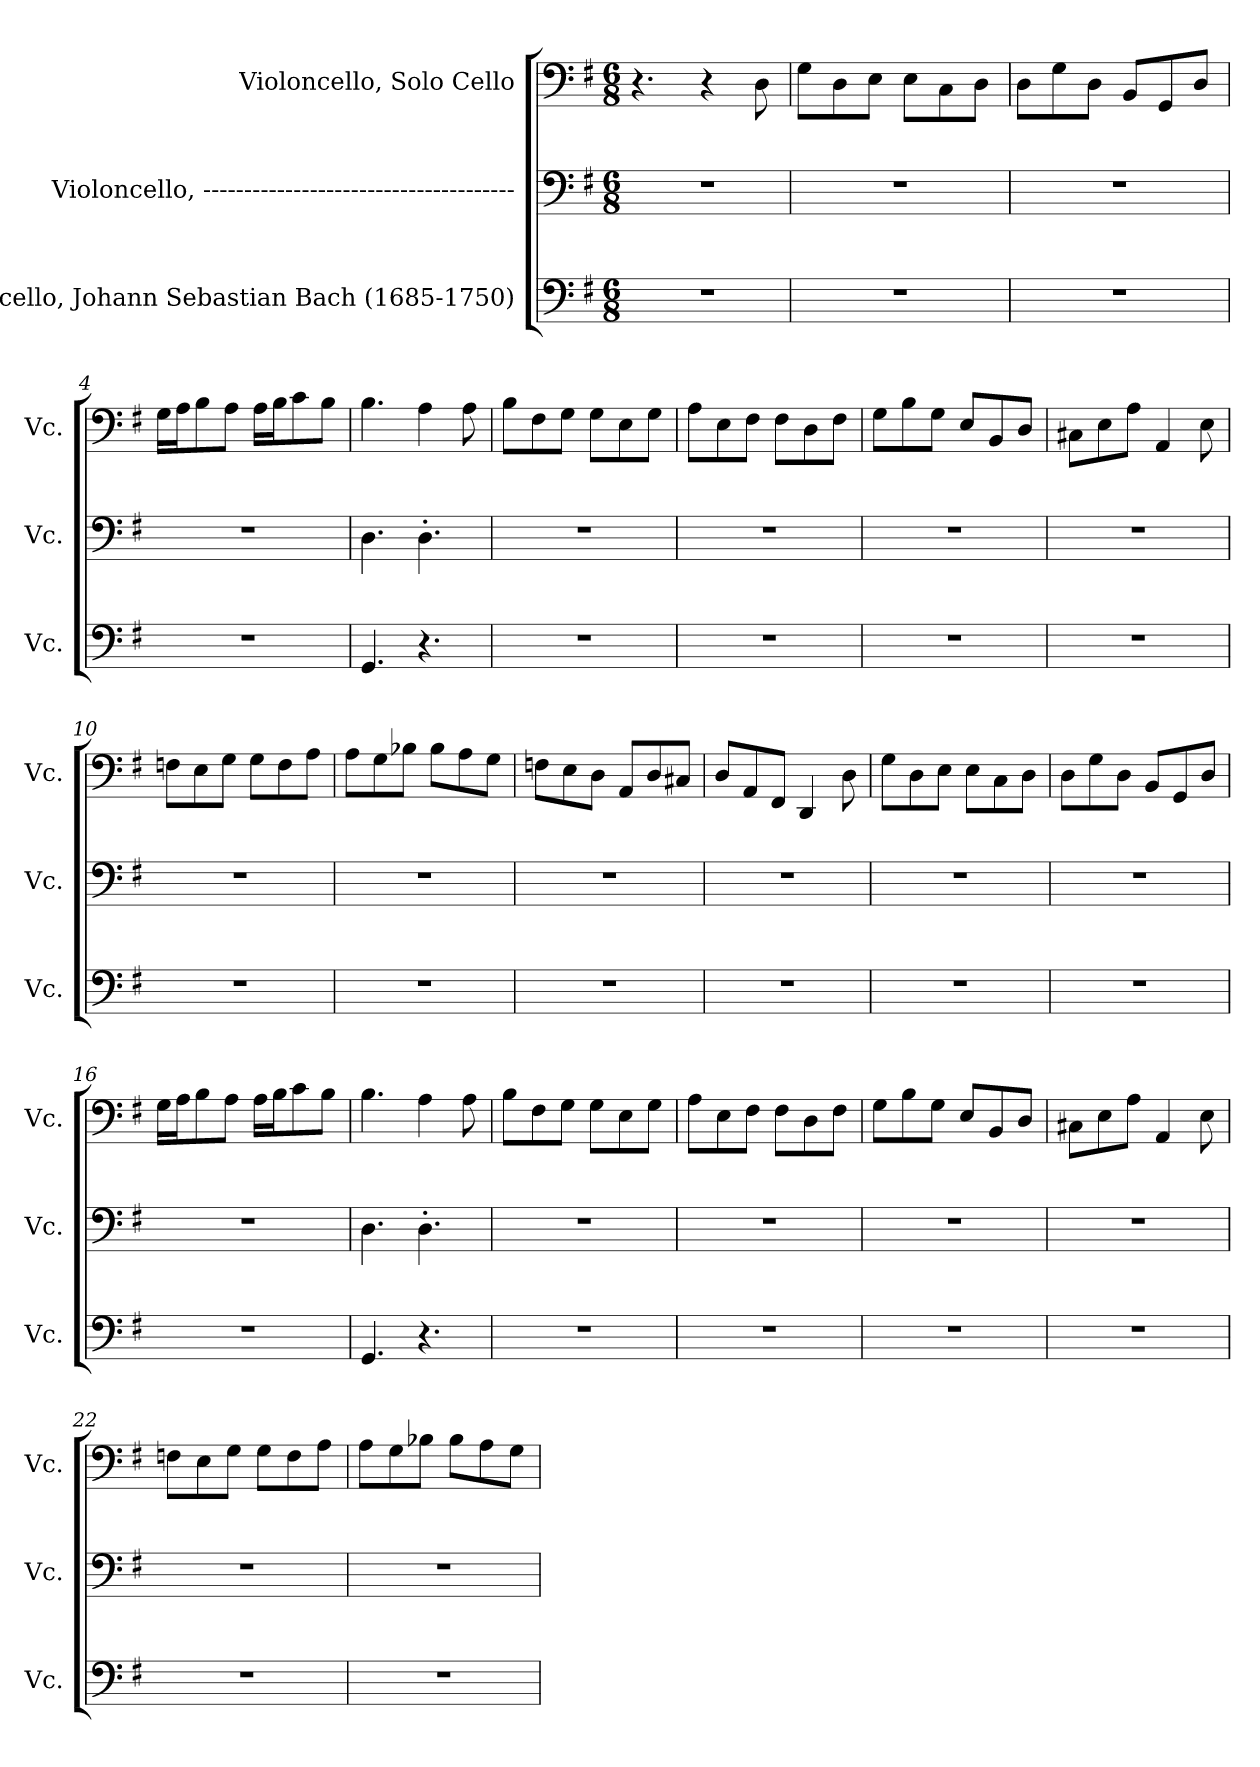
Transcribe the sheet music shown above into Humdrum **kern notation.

**kern	**kern	**kern
*part3	*part2	*part1
*staff3	*staff2	*staff1
*I"Violoncello, Johann Sebastian Bach  (1685-1750)	*I"Violoncello, --------------------------------------	*I"Violoncello, Solo Cello
*I'Vc.	*I'Vc.	*I'Vc.
*clefF4	*clefF4	*clefF4
*k[f#]	*k[f#]	*k[f#]
*M6/8	*M6/8	*M6/8
*MM250	*MM250	*MM250
=1	=1	=1
2.r	2.r	4.r
.	.	4r
*	*	*MM160
.	.	8D\
=2	=2	=2
2.r	2.r	8G\L
.	.	8D\
.	.	8E\J
.	.	8E\L
.	.	8C\
.	.	8D\J
=3	=3	=3
2.r	2.r	8D\L
.	.	8G\
.	.	8D\J
.	.	8BB/L
.	.	8GG/
.	.	8D/J
!!LO:LB:g=z
=4	=4	=4
2.r	2.r	16G\LL
.	.	16A\J
.	.	8B\
.	.	8A\J
.	.	16A\LL
.	.	16B\J
.	.	8c\
.	.	8B\J
=5	=5	=5
4.GG/	4.D\	4.B\
4.r	4.D'\	4A\
.	.	8A\
=6	=6	=6
2.r	2.r	8B\L
.	.	8F#\
.	.	8G\J
.	.	8G\L
.	.	8E\
.	.	8G\J
=7	=7	=7
2.r	2.r	8A\L
.	.	8E\
.	.	8F#\J
.	.	8F#\L
.	.	8D\
.	.	8F#\J
=8	=8	=8
2.r	2.r	8G\L
.	.	8B\
.	.	8G\J
.	.	8E/L
.	.	8BB/
.	.	8D/J
=9	=9	=9
2.r	2.r	8C#X\L
.	.	8E\
.	.	8A\J
.	.	4AA/
.	.	8E\
!!LO:LB:g=z
=10	=10	=10
2.r	2.r	8Fn\L
.	.	8E\
.	.	8G\J
.	.	8G\L
.	.	8F\
.	.	8A\J
=11	=11	=11
2.r	2.r	8A\L
.	.	8G\
.	.	8B-X\J
.	.	8B-\L
.	.	8A\
.	.	8G\J
=12	=12	=12
2.r	2.r	8Fn\L
.	.	8E\
.	.	8D\J
.	.	8AA/L
.	.	8D/
.	.	8C#X/J
=13	=13	=13
2.r	2.r	8D/L
.	.	8AA/
.	.	8FF#/J
.	.	4DD/
.	.	8D\
=14	=14	=14
2.r	2.r	8G\L
.	.	8D\
.	.	8E\J
.	.	8E\L
.	.	8C\
.	.	8D\J
=15	=15	=15
2.r	2.r	8D\L
.	.	8G\
.	.	8D\J
.	.	8BB/L
.	.	8GG/
.	.	8D/J
!!LO:LB:g=z
=16	=16	=16
2.r	2.r	16G\LL
.	.	16A\J
.	.	8B\
.	.	8A\J
.	.	16A\LL
.	.	16B\J
.	.	8c\
.	.	8B\J
=17	=17	=17
4.GG/	4.D\	4.B\
4.r	4.D'\	4A\
.	.	8A\
=18	=18	=18
2.r	2.r	8B\L
.	.	8F#\
.	.	8G\J
.	.	8G\L
.	.	8E\
.	.	8G\J
=19	=19	=19
2.r	2.r	8A\L
.	.	8E\
.	.	8F#\J
.	.	8F#\L
.	.	8D\
.	.	8F#\J
=20	=20	=20
2.r	2.r	8G\L
.	.	8B\
.	.	8G\J
.	.	8E/L
.	.	8BB/
.	.	8D/J
=21	=21	=21
2.r	2.r	8C#X\L
.	.	8E\
.	.	8A\J
.	.	4AA/
.	.	8E\
!!LO:PB:g=z
=22	=22	=22
2.r	2.r	8Fn\L
.	.	8E\
.	.	8G\J
.	.	8G\L
.	.	8F\
.	.	8A\J
=23	=23	=23
2.r	2.r	8A\L
.	.	8G\
.	.	8B-X\J
.	.	8B-\L
.	.	8A\
.	.	8G\J
=	=	=
*-	*-	*-
